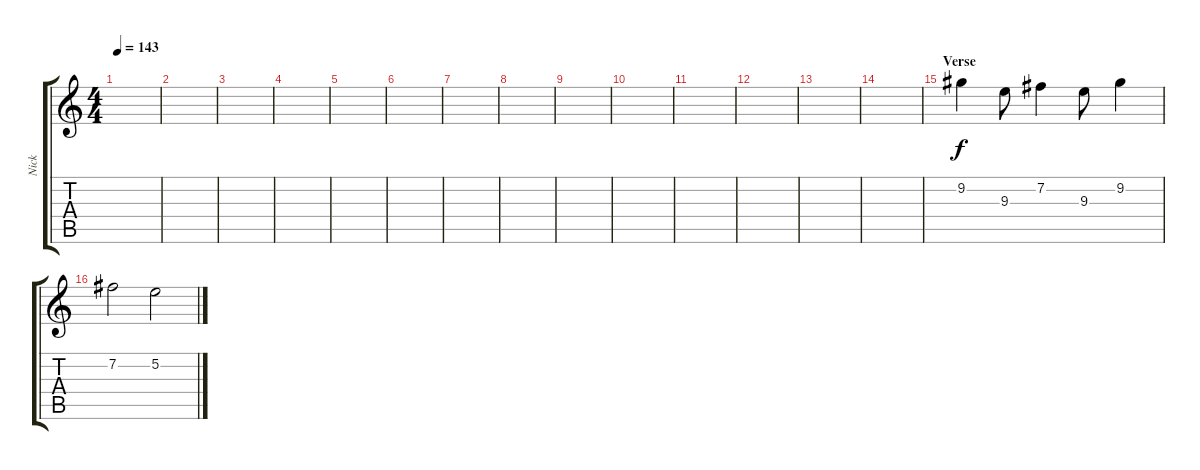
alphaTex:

\track ("Nick" "Nick") {instrument electricguitarjazz}
\staff {score tabs}
\tuning (E4 B3 G3 D3 A2 E2) {hide}
\ts (4 4)
\tempo 143
\clef g2
\ks c
|
|
|
|
|
|
|
|
|
|
|
|
|
|
\section ("" "Verse")
9.2.4 9.3.8 7.2.4 9.3.8 9.2.4 |
7.2.2 5.2.2
